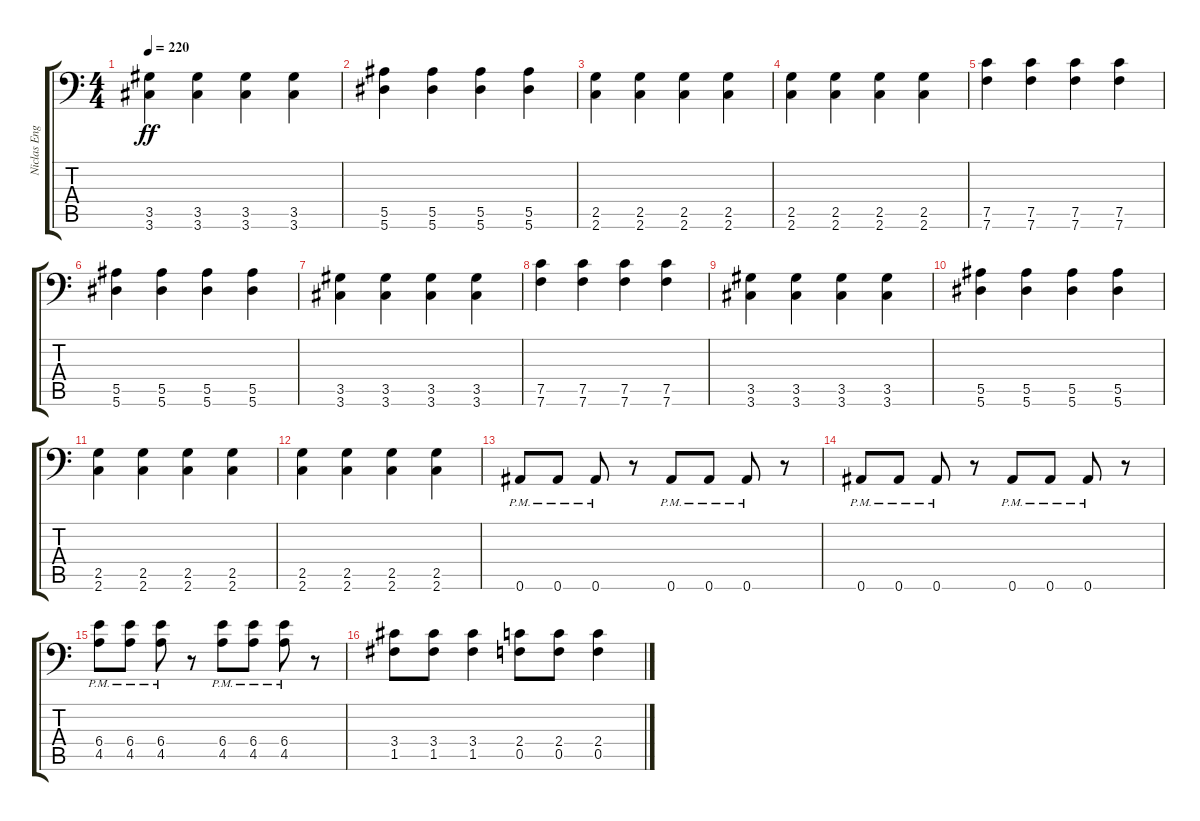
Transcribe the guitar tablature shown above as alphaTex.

\track ("Niclas Engelin " "Niclas Eng") {instrument distortionguitar}
\staff {score tabs}
\tuning (C4 G3 Eb3 Bb2 F2 Bb1) {hide}
\ts (4 4)
\tempo 220
\clef f4
\ks c
(3.5 3.6).4{dy ff} (3.5 3.6).4 (3.5 3.6).4 (3.5 3.6).4 |
(5.5 5.6).4 (5.5 5.6).4 (5.5 5.6).4 (5.5 5.6).4 |
(2.5 2.6).4 (2.5 2.6).4 (2.5 2.6).4 (2.5 2.6).4 |
(2.5 2.6).4 (2.5 2.6).4 (2.5 2.6).4 (2.5 2.6).4 |
(7.5 7.6).4 (7.5 7.6).4 (7.5 7.6).4 (7.5 7.6).4 |
(5.5 5.6).4 (5.5 5.6).4 (5.5 5.6).4 (5.5 5.6).4 |
(3.5 3.6).4 (3.5 3.6).4 (3.5 3.6).4 (3.5 3.6).4 |
(7.5 7.6).4 (7.5 7.6).4 (7.5 7.6).4 (7.5 7.6).4 |
(3.5 3.6).4 (3.5 3.6).4 (3.5 3.6).4 (3.5 3.6).4 |
(5.5 5.6).4 (5.5 5.6).4 (5.5 5.6).4 (5.5 5.6).4 |
(2.5 2.6).4 (2.5 2.6).4 (2.5 2.6).4 (2.5 2.6).4 |
(2.5 2.6).4 (2.5 2.6).4 (2.5 2.6).4 (2.5 2.6).4 |
0.6{pm}.8 0.6{pm}.8 0.6{pm}.8 r.8 0.6{pm}.8 0.6{pm}.8 0.6{pm}.8 r.8 |
0.6{pm}.8 0.6{pm}.8 0.6{pm}.8 r.8 0.6{pm}.8 0.6{pm}.8 0.6{pm}.8 r.8 |
(6.4{pm} 4.5{pm}).8 (6.4{pm} 4.5{pm}).8 (6.4{pm} 4.5{pm}).8 r.8 (6.4{pm} 4.5{pm}).8 (6.4{pm} 4.5{pm}).8 (6.4{pm} 4.5{pm}).8 r.8 |
(3.4 1.5).8 (3.4 1.5).8 (3.4 1.5).4 (2.4 0.5).8 (2.4 0.5).8 (2.4 0.5).4
